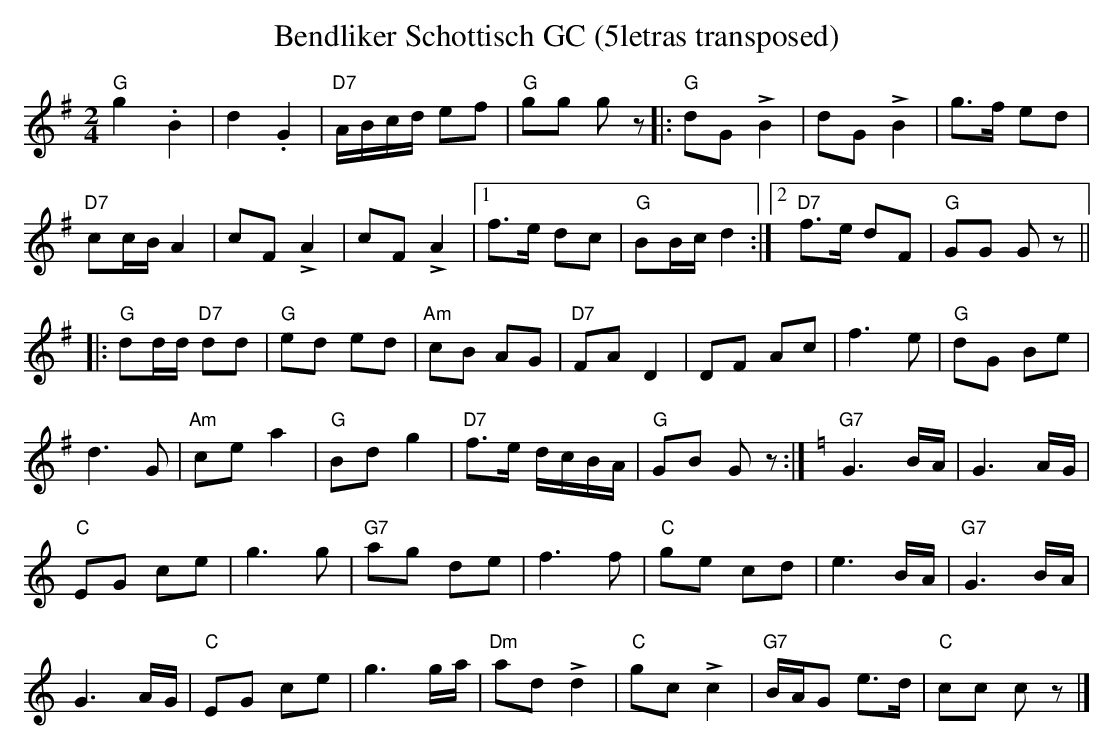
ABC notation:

X:1
T:Bendliker Schottisch GC (5letras transposed)
M:2/4
L:1/8
K:G transpose=3 %%MIDI gchordon
"G"g2.B2 | d2.G2 | "D7"A/2B/2c/2d/2 ef | "G"gg gz |: "G"dG !>!B2 | dG !>!B2 | g>f ed |
"D7"cc/2B/2 A2 | cF !>!A2 | cF !>!A2 |1 f>e dc | "G"BB/2c/2 d2 :|2 "D7"f>e dF | "G"GG Gz ||
|: "G"dd/2d/2 "D7"dd | "G"ed ed | "Am"cB AG | "D7"FAD2 | DF Ac | f3e | "G"dG Be |
d3G | "Am"cea2 | "G"Bdg2 | "D7"f>e d/2c/2B/2A/2 | "G"GB Gz :| [K:C] "G7"G3B/2A/2 | G3A/2G/2 |
"C"EG ce | g3g | "G7"ag de | f3f | "C"ge cd | e3B/2A/2 | "G7"G3B/2A/2 |
G3A/2G/2 | "C"EG ce | g3g/2a/2 | "Dm"ad !>!d2 | "C"gc !>!c2 | "G7"B/2A/2G e>d | "C"cc cz |]
